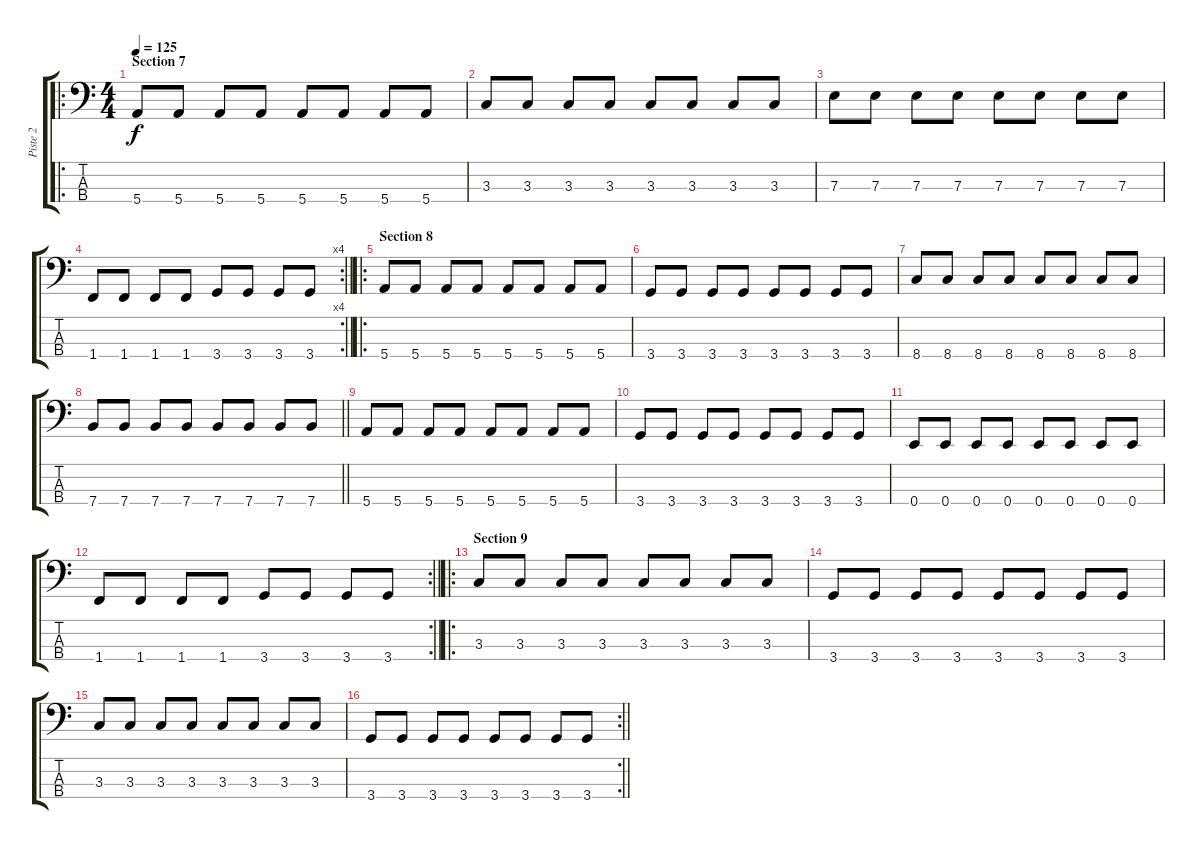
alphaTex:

\track ("Piste 2" "Piste 2") {instrument electricbassfinger}
\staff {score tabs}
\tuning (G2 D2 A1 E1) {hide}
\ro
\ts (4 4)
\section ("" "Section 7")
\tempo 125
\clef f4
\ks c
5.4.8{dy f} 5.4.8 5.4.8 5.4.8 5.4.8 5.4.8 5.4.8 5.4.8 |
3.3.8 3.3.8 3.3.8 3.3.8 3.3.8 3.3.8 3.3.8 3.3.8 |
7.3.8 7.3.8 7.3.8 7.3.8 7.3.8 7.3.8 7.3.8 7.3.8 |
\rc 4
\barLineRight lightlight
1.4.8 1.4.8 1.4.8 1.4.8 3.4.8 3.4.8 3.4.8 3.4.8 |
\ro
\section ("" "Section 8")
5.4.8 5.4.8 5.4.8 5.4.8 5.4.8 5.4.8 5.4.8 5.4.8 |
3.4.8 3.4.8 3.4.8 3.4.8 3.4.8 3.4.8 3.4.8 3.4.8 |
8.4.8 8.4.8 8.4.8 8.4.8 8.4.8 8.4.8 8.4.8 8.4.8 |
\barLineRight lightlight
7.4.8 7.4.8 7.4.8 7.4.8 7.4.8 7.4.8 7.4.8 7.4.8 |
5.4.8 5.4.8 5.4.8 5.4.8 5.4.8 5.4.8 5.4.8 5.4.8 |
3.4.8 3.4.8 3.4.8 3.4.8 3.4.8 3.4.8 3.4.8 3.4.8 |
0.4.8 0.4.8 0.4.8 0.4.8 0.4.8 0.4.8 0.4.8 0.4.8 |
\rc 2
\barLineRight lightlight
1.4.8 1.4.8 1.4.8 1.4.8 3.4.8 3.4.8 3.4.8 3.4.8 |
\ro
\section ("" "Section 9")
3.3.8 3.3.8 3.3.8 3.3.8 3.3.8 3.3.8 3.3.8 3.3.8 |
3.4.8 3.4.8 3.4.8 3.4.8 3.4.8 3.4.8 3.4.8 3.4.8 |
3.3.8 3.3.8 3.3.8 3.3.8 3.3.8 3.3.8 3.3.8 3.3.8 |
\rc 2
\barLineRight lightlight
3.4.8 3.4.8 3.4.8 3.4.8 3.4.8 3.4.8 3.4.8 3.4.8
